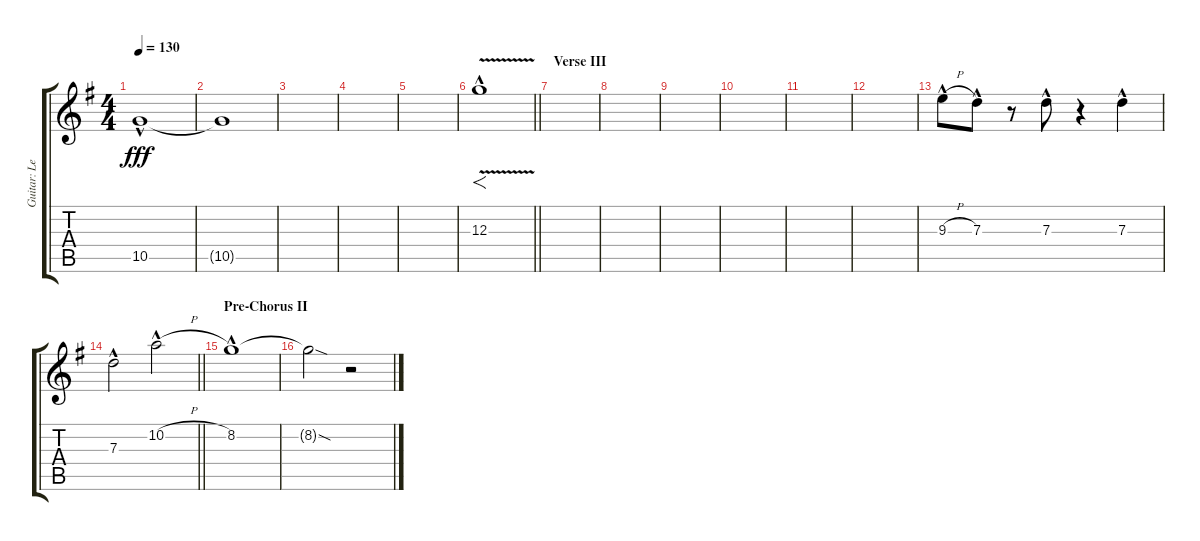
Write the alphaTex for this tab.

\track ("Guitar: Lead" "Guitar: Le") {instrument overdrivenguitar}
\staff {score tabs}
\tuning (E4 B3 G3 D3 A2 E2) {hide}
\ts (4 4)
\tempo 130
\clef g2
\ks g
10.5{hac}.1{dy fff} |
10.5{t}.1 |
|
|
|
\barLineRight lightlight
12.3{v hac}.1{f} |
\section ("" "Verse III")
|
|
|
|
|
|
9.3{h hac}.8 7.3{hac}.8 r.8 7.3{hac}.8 r.4 7.3{hac}.4 |
\barLineRight lightlight
7.3{hac}.2 10.2{h hac}.2 |
\section ("" "Pre-Chorus II")
8.2{hac}.1 |
8.2{sod t}.2 r.2
